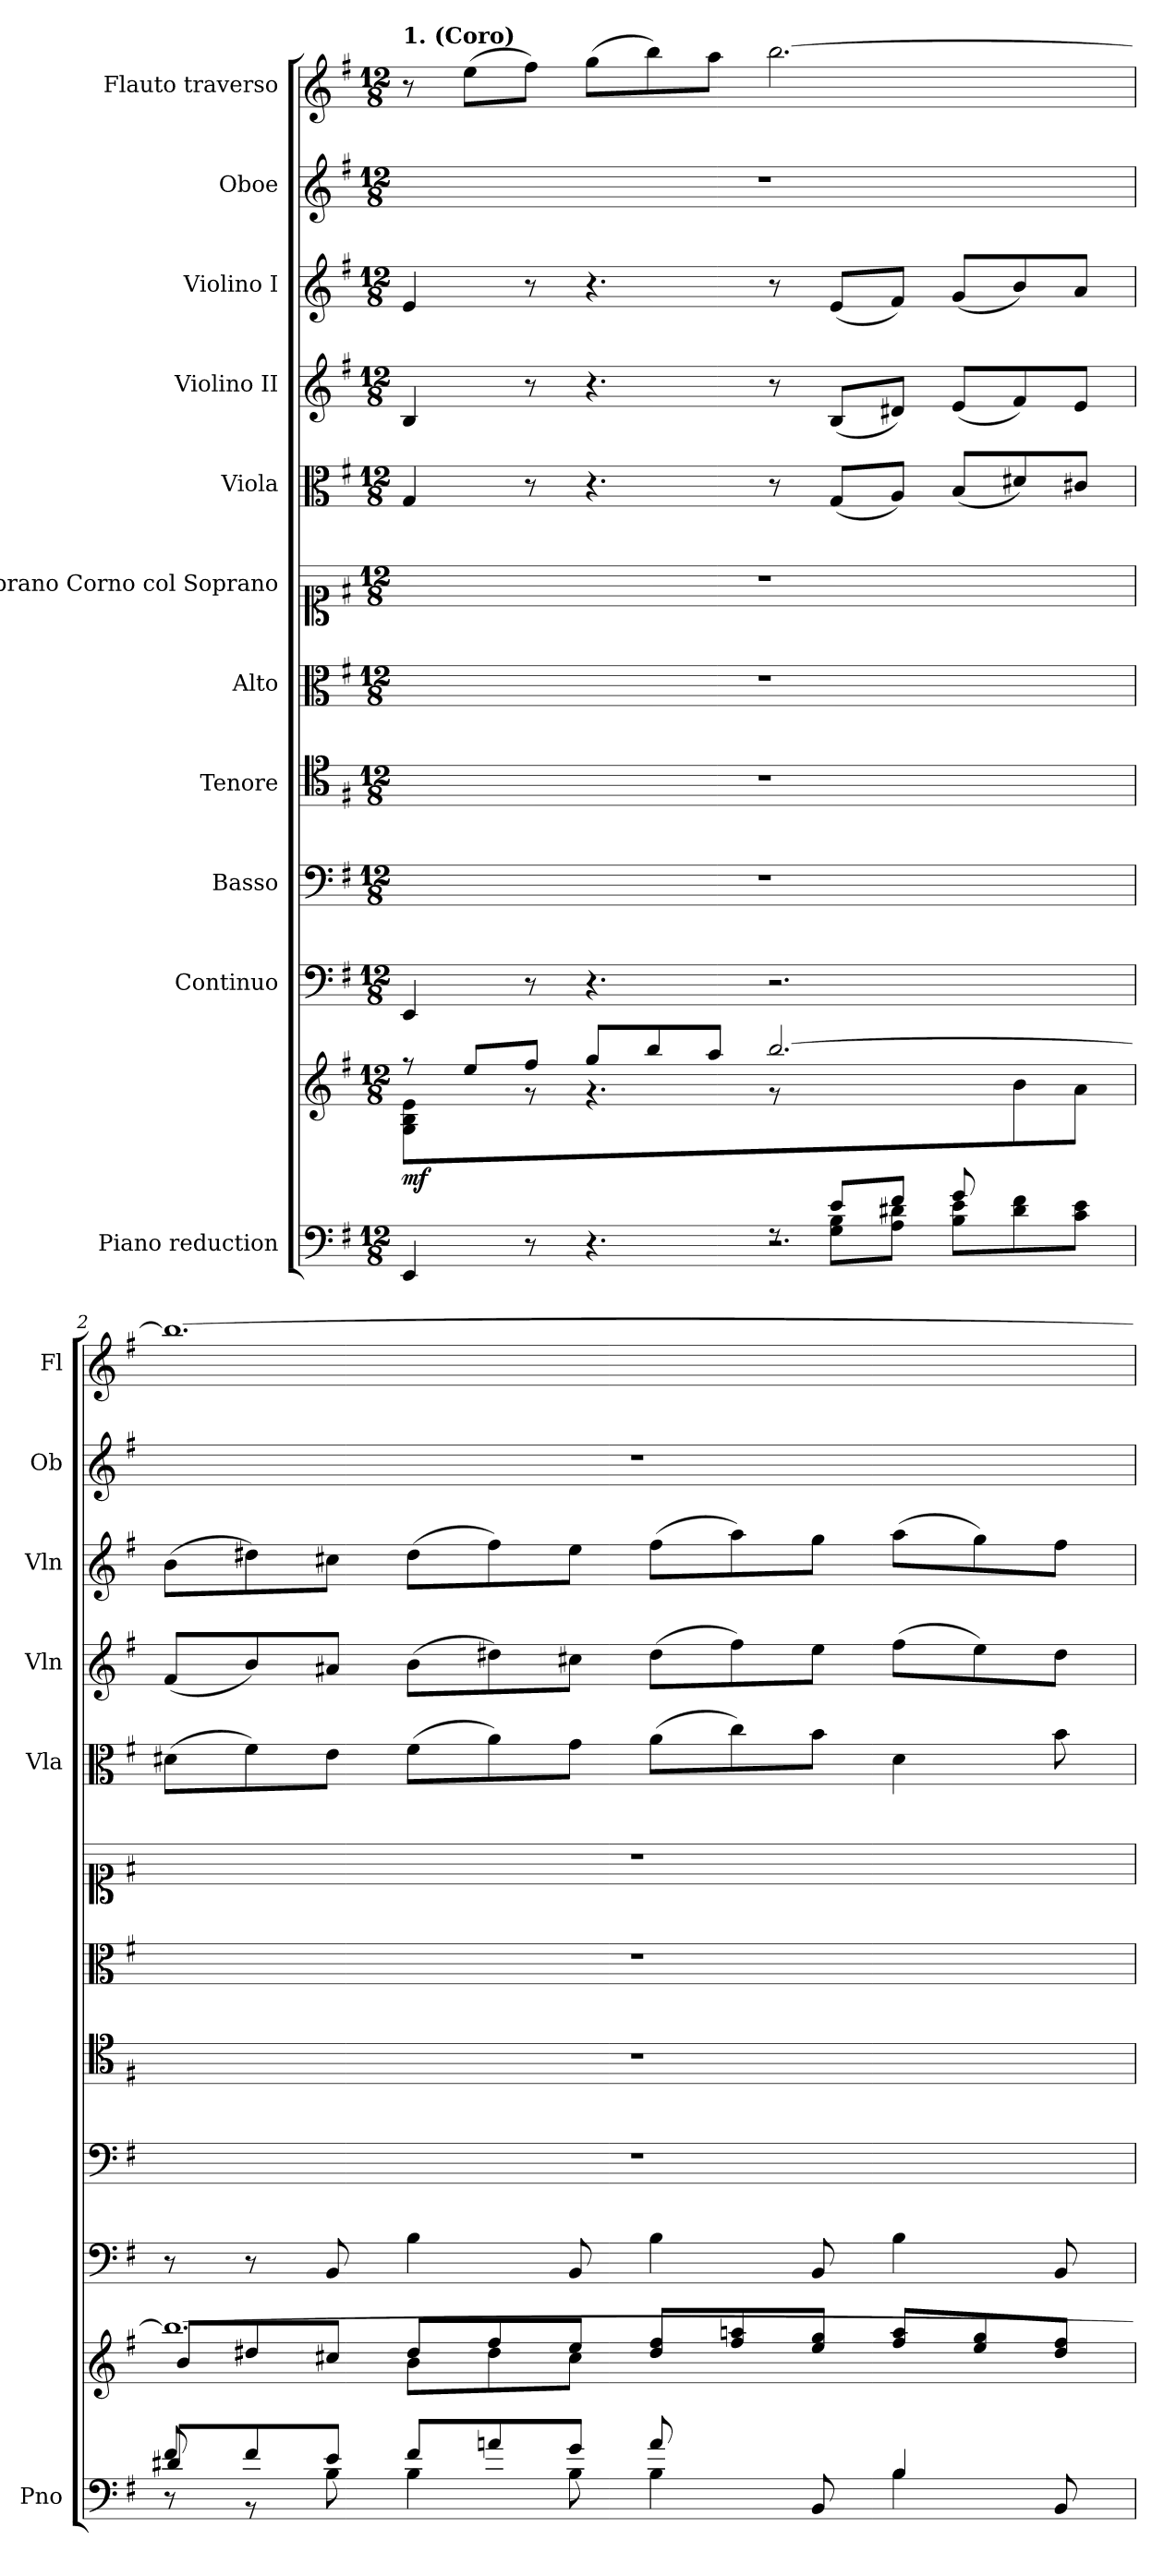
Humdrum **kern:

**kern	**kern	**dynam	**kern	**kern	**kern	**kern	**kern	**kern	**kern	**kern	**kern	**kern
*part11	*part11	*part11	*part10	*part9	*part8	*part7	*part6	*part5	*part4	*part3	*part2	*part1
*staff12	*staff11	*staff11/12	*staff10	*staff9	*staff8	*staff7	*staff6	*staff5	*staff4	*staff3	*staff2	*staff1
*I"Piano reduction	*	*	*I"Continuo	*I"Basso	*I"Tenore	*I"Alto	*I"Soprano Corno col Soprano	*I"Viola	*I"Violino II	*I"Violino I	*I"Oboe	*I"Flauto traverso
*I'Pno	*	*	*	*	*	*	*	*I'Vla	*I'Vln	*I'Vln	*I'Ob	*I'Fl
*clefF4	*clefG2	*	*clefF4	*clefF4	*clefC4	*clefC3	*clefC1	*clefC3	*clefG2	*clefG2	*clefG2	*clefG2
*k[f#]	*k[f#]	*	*k[f#]	*k[f#]	*k[f#]	*k[f#]	*k[f#]	*k[f#]	*k[f#]	*k[f#]	*k[f#]	*k[f#]
*M12/8	*M12/8	*	*M12/8	*M12/8	*M12/8	*M12/8	*M12/8	*M12/8	*M12/8	*M12/8	*M12/8	*M12/8
=1	=1	=1	=1	=1	=1	=1	=1	=1	=1	=1	=1	=1
*^	*^	*	*	*	*	*	*	*	*	*	*	*
*	*^	*	*	*	*	*	*	*	*	*	*	*	*	*
!	!	!	!	!	!	!	!	!	!	!	!	!	!	!	!LO:TX:a:B:t=1. (Coro)
!	!	!	!	!	!LO:DY:b	!	!	!	!	!	!	!	!	!	!
2..ryy	4EE/	2.ryy	8r	4G\ 4B\ 4e\	mf	4EE/	1.r	1.r	1.r	1.r	4G/	4B/	4e/	1.r	8r
.	.	.	8ee/L	.	.	.	.	.	.	.	.	.	.	.	(>8ee\L
.	8r	.	8ff#/J	8r	.	8r	.	.	.	.	8r	8r	8r	.	8ff#\J)
.	4.r	.	8gg/L	4.r	.	4.r	.	.	.	.	4.r	4.r	4.r	.	(>8gg\L
.	.	.	8bb/	.	.	.	.	.	.	.	.	.	.	.	8bb\)
.	.	.	8aa/J	.	.	.	.	.	.	.	.	.	.	.	8aa\J
.	8r	2.r	[2.bb/	8r	.	2.r	.	.	.	.	8r	8r	8r	.	[2.bb\
8e/L	8G\ 8B\L	.	.	4.ryy	.	.	.	.	.	.	(<8G/L	(<8B/L	(<8e/L	.	.
8f#/J	8A\ 8d#X\J	.	.	.	.	.	.	.	.	.	8A/J)	8d#X/J)	8f#/J)	.	.
8g/L	8B\ 8e\L	.	.	.	.	.	.	.	.	.	(<8B/L	(<8e/L	(<8g/L	.	.
4ryy	8d#\ 8f#\	.	.	8b\	.	.	.	.	.	.	8d#X/)	8f#/)	8b/)	.	.
.	8c\ 8e\J	.	.	8a\J	.	.	.	.	.	.	8c#X/J	8e/J	8a/J	.	.
=2	=2	=2	=2	=2	=2	=2	=2	=2	=2	=2	=2	=2	=2	=2	=2
*	*	*	*^	*^	*	*	*	*	*	*	*	*	*	*	*
8f#/L	8d#X/L	8r	1.bb_	8b/L	8ryy	2..ryy	.	8r	1.r	1.r	1.r	1.r	(>8d#X\L	(<8f#/L	(>8b\L	1.r	1.bb_
1ryy	8f#/	8r	.	8dd#X/	8b\	.	.	8r	.	.	.	.	8f#\)	8b/)	8dd#X\)	.	.
.	8e/J	8B\	.	8cc#X/J	8a#X\J	.	.	8BB/	.	.	.	.	8e\J	8a#X/J	8cc#X\J	.	.
.	8f#/L	4B\	.	8dd#/L	8b\L	.	.	4B\	.	.	.	.	(>8f#\L	(>8b\L	(>8dd#\L	.	.
.	8an/	.	.	8ff#/	8dd#\	.	.	.	.	.	.	.	8a\)	8dd#X\)	8ff#\)	.	.
.	8g/J	8B\	.	8ee/J	8cc#\J	.	.	8BB/	.	.	.	.	8g\J	8cc#X\J	8ee\J	.	.
.	8a/L	4B\	.	8dd#/ 8ff#/L	2.ryy	.	.	4B\	.	.	.	.	(>8a\L	(>8dd#\L	(>8ff#\L	.	.
.	4ryy	.	.	8ff#/ 8aan/	.	8ccn\	.	.	.	.	.	.	8cc\)	8ff#\)	8aa\)	.	.
.	.	8BB/	.	8ee/ 8gg/J	.	8b\J	.	8BB/	.	.	.	.	8b\J	8ee\J	8gg\J	.	.
4.ryy	4B/	4B\	.	8ff#/ 8aa/L	.	4.ryy	.	4B\	.	.	.	.	4d#\	(>8ff#\L	(>8aa\L	.	.
.	.	.	.	8ee/ 8gg/	.	.	.	.	.	.	.	.	.	8ee\)	8gg\)	.	.
.	8ryy	8BB/	.	8dd#/ 8ff#/J	.	.	.	8BB/	.	.	.	.	8b\	8dd#\J	8ff#\J	.	.
*v	*v	*v	*	*	*	*	*	*	*	*	*	*	*	*	*	*	*
*	*v	*v	*v	*v	*	*	*	*	*	*	*	*	*	*	*
=	=	=	=	=	=	=	=	=	=	=	=	=
*-	*-	*-	*-	*-	*-	*-	*-	*-	*-	*-	*-	*-
